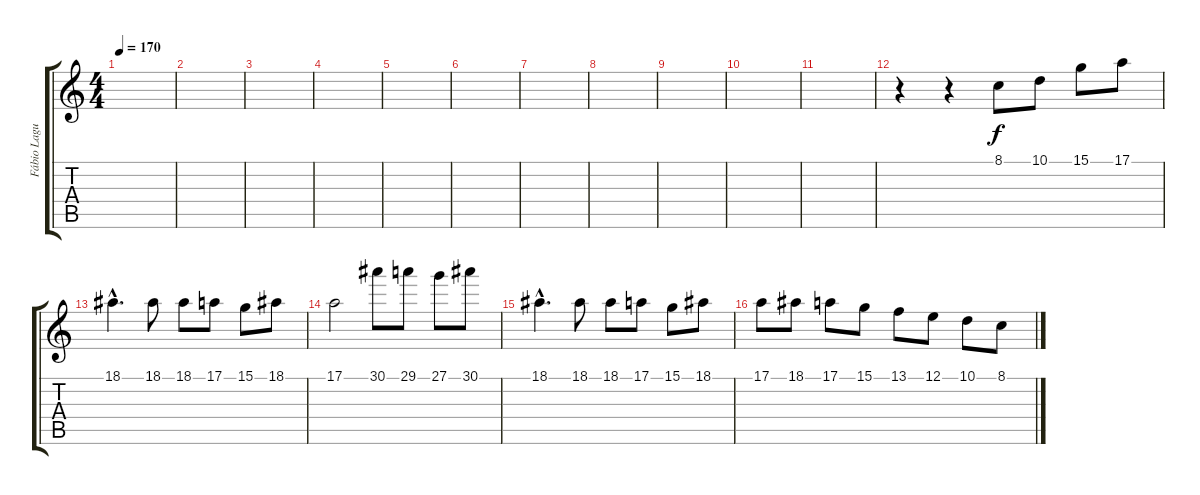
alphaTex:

\track ("Fábio Laguna" "Fábio Lagu") {instrument flute}
\staff {score tabs}
\tuning (E4 B3 G3 D3 A2 E2) {hide}
\ts (4 4)
\tempo 170
\clef g2
\ks c
|
|
|
|
|
|
|
|
|
|
|
r.4 r.4 8.1.8 10.1.8 15.1.8 17.1.8 |
18.1{hac}.4{d} 18.1.8 18.1.8 17.1.8 15.1.8 18.1.8 |
17.1.2 30.1.8 29.1.8 27.1.8 30.1.8 |
18.1{hac}.4{d} 18.1.8 18.1.8 17.1.8 15.1.8 18.1.8 |
17.1.8 18.1.8 17.1.8 15.1.8 13.1.8 12.1.8 10.1.8 8.1.8
